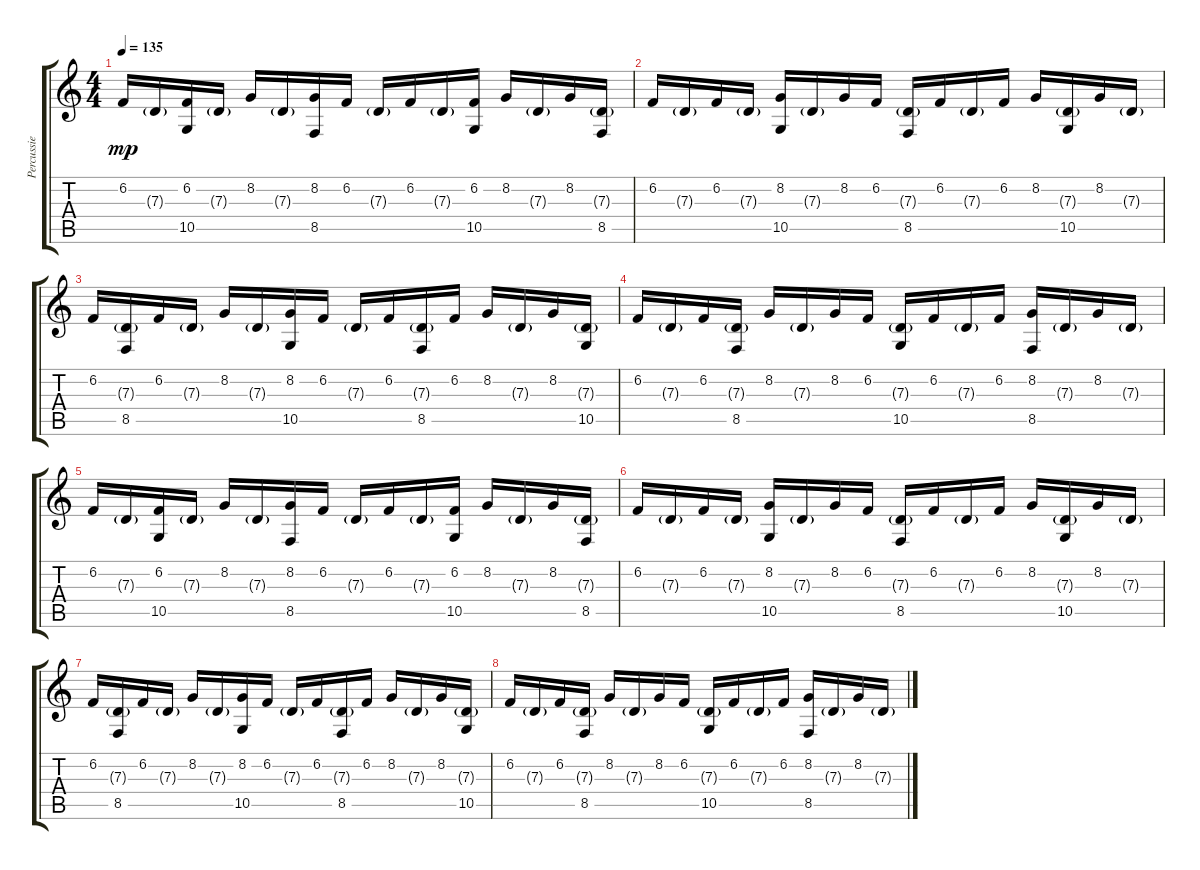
\track ("Percussie" "Percussie") {instrument fx3crystal}
\staff {score tabs}
\tuning (E4 B3 G3 D3 A2 E2) {hide}
\ts (4 4)
\tempo 135
\clef g2
\ks c
6.2.16{dy mp} 7.3{g}.16 (6.2 10.5).16 7.3{g}.16 8.2.16 7.3{g}.16 (8.2 8.5).16 6.2.16 7.3{g}.16 6.2.16 7.3{g}.16 (6.2 10.5).16 8.2.16 7.3{g}.16 8.2.16 (7.3{g} 8.5).16 |
6.2.16 7.3{g}.16 6.2.16 7.3{g}.16 (8.2 10.5).16 7.3{g}.16 8.2.16 6.2.16 (7.3{g} 8.5).16 6.2.16 7.3{g}.16 6.2.16 8.2.16 (7.3{g} 10.5).16 8.2.16 7.3{g}.16 |
6.2.16 (7.3{g} 8.5).16 6.2.16 7.3{g}.16 8.2.16 7.3{g}.16 (8.2 10.5).16 6.2.16 7.3{g}.16 6.2.16 (7.3{g} 8.5).16 6.2.16 8.2.16 7.3{g}.16 8.2.16 (7.3{g} 10.5).16 |
6.2.16 7.3{g}.16 6.2.16 (7.3{g} 8.5).16 8.2.16 7.3{g}.16 8.2.16 6.2.16 (7.3{g} 10.5).16 6.2.16 7.3{g}.16 6.2.16 (8.2 8.5).16 7.3{g}.16 8.2.16 7.3{g}.16 |
6.2.16 7.3{g}.16 (6.2 10.5).16 7.3{g}.16 8.2.16 7.3{g}.16 (8.2 8.5).16 6.2.16 7.3{g}.16 6.2.16 7.3{g}.16 (6.2 10.5).16 8.2.16 7.3{g}.16 8.2.16 (7.3{g} 8.5).16 |
6.2.16 7.3{g}.16 6.2.16 7.3{g}.16 (8.2 10.5).16 7.3{g}.16 8.2.16 6.2.16 (7.3{g} 8.5).16 6.2.16 7.3{g}.16 6.2.16 8.2.16 (7.3{g} 10.5).16 8.2.16 7.3{g}.16 |
6.2.16 (7.3{g} 8.5).16 6.2.16 7.3{g}.16 8.2.16 7.3{g}.16 (8.2 10.5).16 6.2.16 7.3{g}.16 6.2.16 (7.3{g} 8.5).16 6.2.16 8.2.16 7.3{g}.16 8.2.16 (7.3{g} 10.5).16 |
6.2.16 7.3{g}.16 6.2.16 (7.3{g} 8.5).16 8.2.16 7.3{g}.16 8.2.16 6.2.16 (7.3{g} 10.5).16 6.2.16 7.3{g}.16 6.2.16 (8.2 8.5).16 7.3{g}.16 8.2.16 7.3{g}.16
